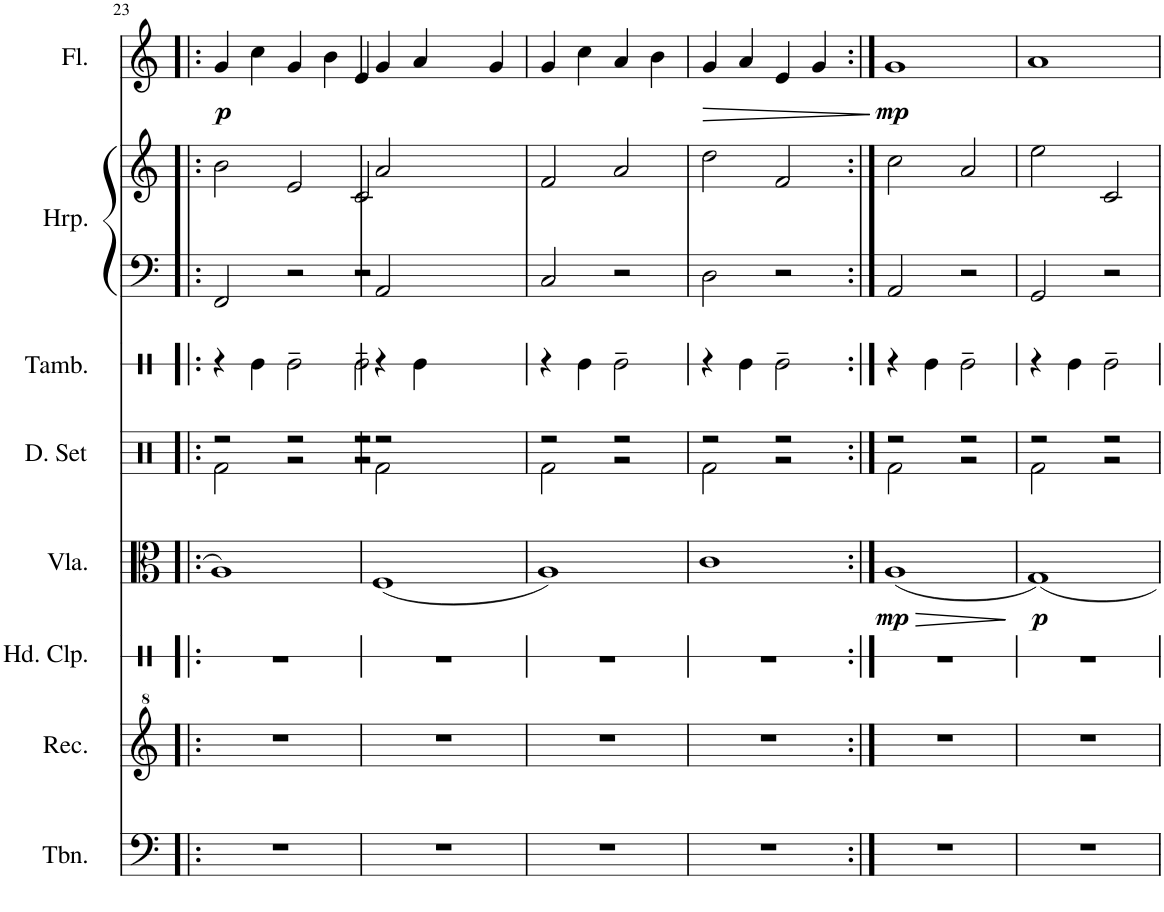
**kern	**kern	**kern	**kern	**dynam	**kern	**kern	**kern	**kern	**kern	**dynam
*part8	*part7	*part6	*part5	*part5	*part4	*part3	*part2	*part2	*part1	*part1
*staff9	*staff8	*staff7	*staff6	*staff6	*staff5	*staff4	*staff3	*staff2	*staff1	*staff1
*I"Trombone	*I"Recorder	*I"Hand Clap	*I"Viola	*	*I"Drumset	*I"Tambourine	*I"Harp	*	*I"Flute	*
*I'Tbn.	*I'Rec.	*I'Hd. Clp.	*I'Vla.	*	*I'D. Set	*I'Tamb.	*I'Hrp.	*	*I'Fl.	*
!!LO:PB:g=z
*clefF4	*clefG^2	*clefX	*clefC3	*	*clefX	*clefX	*clefF4	*clefG2	*clefG2	*
*k[]	*k[]	*k[]	*k[]	*	*k[]	*k[]	*k[]	*k[]	*k[]	*
*M4/4	*M4/4	*M4/4	*M4/4	*	*M4/4	*M4/4	*M4/4	*M4/4	*M4/4	*
=23!|:	=23!|:	=23!|:	=23!|:	=23!|:	=23!|:	=23!|:	=23!|:	=23!|:	=23!|:	=23!|:
*	*	*	*	*	*^	*	*	*	*	*
!	!	!	!	!	!	!	!	!	!	!	!LO:DY:b
1r	1r	1r	1A	.	2r	2Rf\	4r	2FF/	2b\	4g/	p
.	.	.	.	.	.	.	4Re\	.	.	4cc\	.
.	.	.	.	.	2r	2r	2Re~\	2r	2e/	4g/	.
.	.	.	.	.	.	.	.	.	.	4b\	.
=24	=24	=24	=24	=24	=24	=24	=24	=24	=24	=24	=24
1r	1r	1r	(1F	.	2r	2Rf\	4r	2AA/	2a/	4g/	.
.	.	.	.	.	.	.	4Re\	.	.	4a/	.
.	.	.	.	.	2r	2r	2Re~\	2r	2c/	4e/	.
.	.	.	.	.	.	.	.	.	.	4g/	.
=25	=25	=25	=25	=25	=25	=25	=25	=25	=25	=25	=25
1r	1r	1r	1A)	.	2r	2Rf\	4r	2C/	2f/	4g/	.
.	.	.	.	.	.	.	4Re\	.	.	4cc\	.
.	.	.	.	.	2r	2r	2Re~\	2r	2a/	4a/	.
.	.	.	.	.	.	.	.	.	.	4b\	.
=26	=26	=26	=26	=26	=26	=26	=26	=26	=26	=26	=26
!	!	!	!	!	!	!	!	!	!	!	!LO:HP:b
1r	1r	1r	1c	.	2r	2Rf\	4r	2D\	2dd\	4g/	>
.	.	.	.	.	.	.	4Re\	.	.	4a/	.
.	.	.	.	.	2r	2r	2Re~\	2r	2f/	4e/	.
.	.	.	.	.	.	.	.	.	.	4g/	.
*	*	*	*	*	*v	*v	*	*	*	*	*
.	.	.	.	.	.	.	.	.	.	]
=27:|!	=27:|!	=27:|!	=27:|!	=27:|!	=27:|!	=27:|!	=27:|!	=27:|!	=27:|!	=27:|!
!	!	!	!	!LO:HP:b	!	!	!	!	!	!
*	*	*	*	*	*^	*	*	*	*	*
!	!	!	!	!LO:DY:n=1:b	!	!	!	!	!	!	!LO:DY:b
1r	1r	1r	(1A	> mp	2r	2Rf\	4r	2AA/	2cc\	1g	mp
.	.	.	.	.	.	.	4Re\	.	.	.	.
.	.	.	.	.	2r	2r	2Re~\	2r	2a/	.	.
*	*	*	*	*	*v	*v	*	*	*	*	*
.	.	.	.	]	.	.	.	.	.	.
=28	=28	=28	=28	=28	=28	=28	=28	=28	=28	=28
*	*	*	*	*	*^	*	*	*	*	*
!	!	!	!	!LO:DY:b	!	!	!	!	!	!	!
1r	1r	1r	1G)	p	2r	2Rf\	4r	2GG/	2ee\	1a	.
.	.	.	.	.	.	.	4Re\	.	.	.	.
.	.	.	.	.	2r	2r	2Re~\	2r	2c/	.	.
*	*	*	*	*	*v	*v	*	*	*	*	*
=	=	=	=	=	=	=	=	=	=	=
*-	*-	*-	*-	*-	*-	*-	*-	*-	*-	*-
